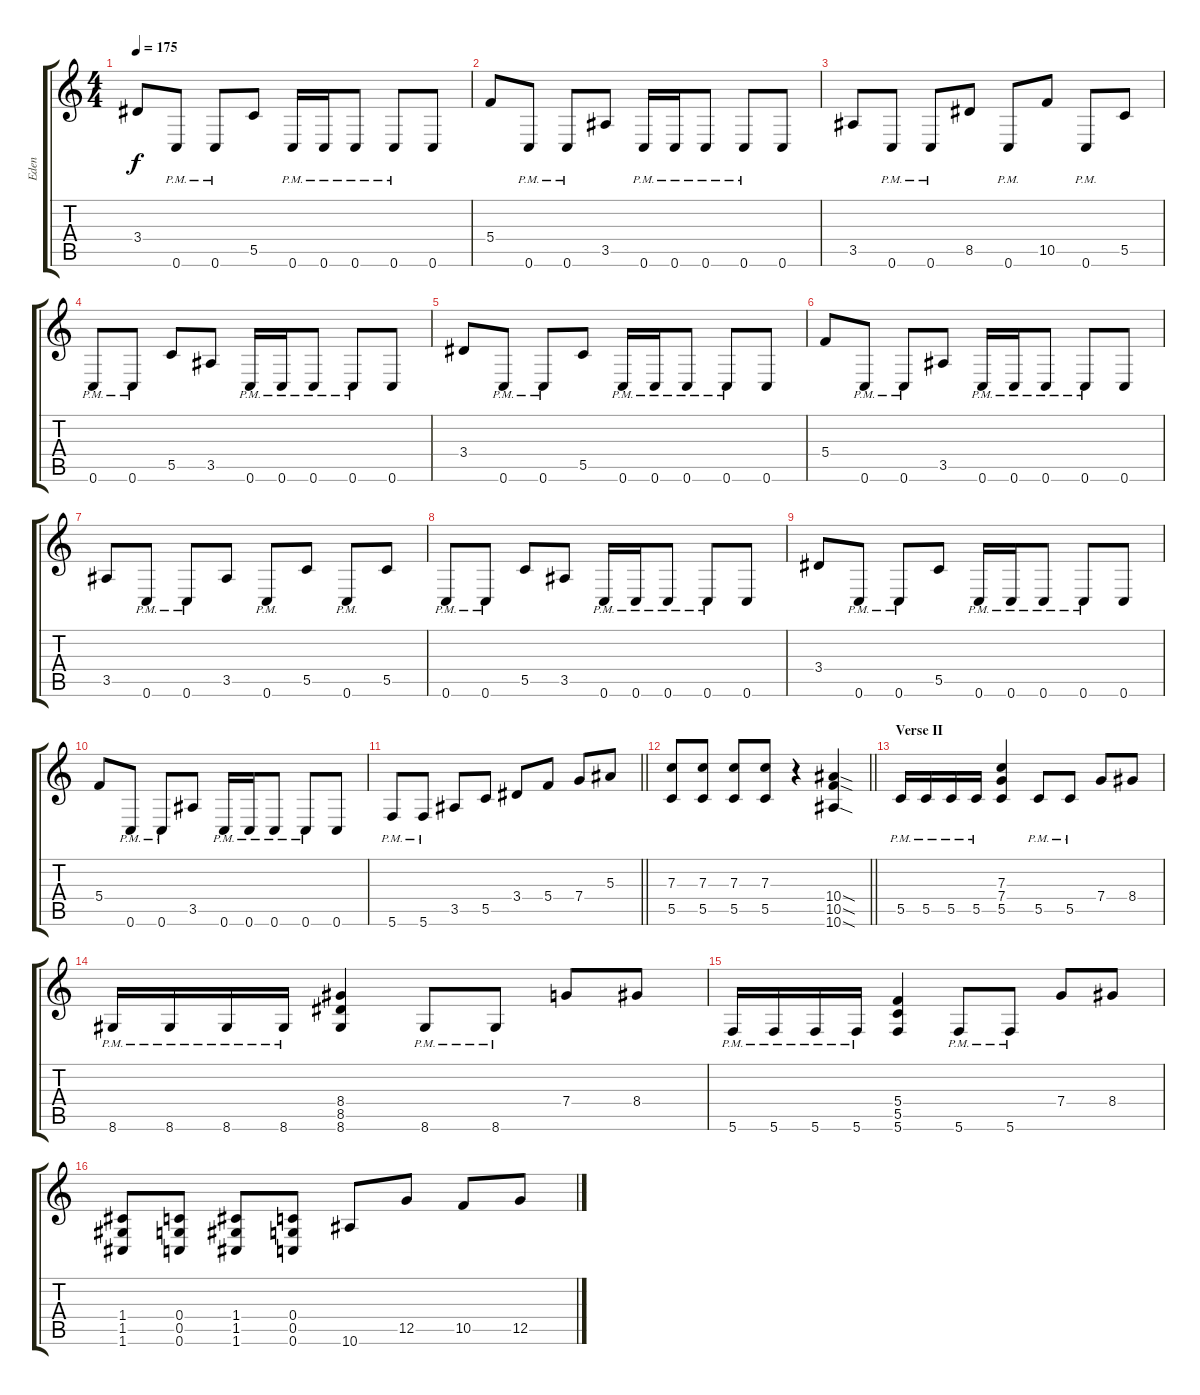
\track ("Eden" "Eden") {instrument distortionguitar}
\staff {score tabs}
\tuning (D4 A3 F3 C3 G2 C2) {hide}
\ts (4 4)
\tempo 175
\clef g2
\ks c
3.4.8{dy f} 0.6{pm}.8 0.6{pm}.8 5.5.8 0.6{pm}.16 0.6{pm}.16 0.6{pm}.8 0.6{pm}.8 0.6.8 |
5.4.8 0.6{pm}.8 0.6{pm}.8 3.5.8 0.6{pm}.16 0.6{pm}.16 0.6{pm}.8 0.6{pm}.8 0.6.8 |
3.5.8 0.6{pm}.8 0.6{pm}.8 8.5.8 0.6{pm}.8 10.5.8 0.6{pm}.8 5.5.8 |
0.6{pm}.8 0.6{pm}.8 5.5.8 3.5.8 0.6{pm}.16 0.6{pm}.16 0.6{pm}.8 0.6{pm}.8 0.6.8 |
3.4.8 0.6{pm}.8 0.6{pm}.8 5.5.8 0.6{pm}.16 0.6{pm}.16 0.6{pm}.8 0.6{pm}.8 0.6.8 |
5.4.8 0.6{pm}.8 0.6{pm}.8 3.5.8 0.6{pm}.16 0.6{pm}.16 0.6{pm}.8 0.6{pm}.8 0.6.8 |
3.5.8 0.6{pm}.8 0.6{pm}.8 3.5.8 0.6{pm}.8 5.5.8 0.6{pm}.8 5.5.8 |
0.6{pm}.8 0.6{pm}.8 5.5.8 3.5.8 0.6{pm}.16 0.6{pm}.16 0.6{pm}.8 0.6{pm}.8 0.6.8 |
3.4.8 0.6{pm}.8 0.6{pm}.8 5.5.8 0.6{pm}.16 0.6{pm}.16 0.6{pm}.8 0.6{pm}.8 0.6.8 |
5.4.8 0.6{pm}.8 0.6{pm}.8 3.5.8 0.6{pm}.16 0.6{pm}.16 0.6{pm}.8 0.6{pm}.8 0.6.8 |
\barLineRight lightlight
5.6{pm}.8 5.6{pm}.8 3.5.8 5.5.8 3.4.8 5.4.8 7.4.8 5.3.8 |
\barLineRight lightlight
(7.3 5.5).8 (7.3 5.5).8 (7.3 5.5).8 (7.3 5.5).8 r.4 (10.4{sod} 10.5{sod} 10.6{sod}).4 |
\section ("" "Verse II")
5.5{pm}.16 5.5{pm}.16 5.5{pm}.16 5.5{pm}.16 (7.3 7.4 5.5).4 5.5{pm}.8 5.5{pm}.8 7.4.8 8.4.8 |
8.6{pm}.16 8.6{pm}.16 8.6{pm}.16 8.6{pm}.16 (8.4 8.5 8.6).4 8.6{pm}.8 8.6{pm}.8 7.4.8 8.4.8 |
5.6{pm}.16 5.6{pm}.16 5.6{pm}.16 5.6{pm}.16 (5.4 5.5 5.6).4 5.6{pm}.8 5.6{pm}.8 7.4.8 8.4.8 |
(1.4 1.5 1.6).8 (0.4 0.5 0.6).8 (1.4 1.5 1.6).8 (0.4 0.5 0.6).8 10.6.8 12.5.8 10.5.8 12.5.8
